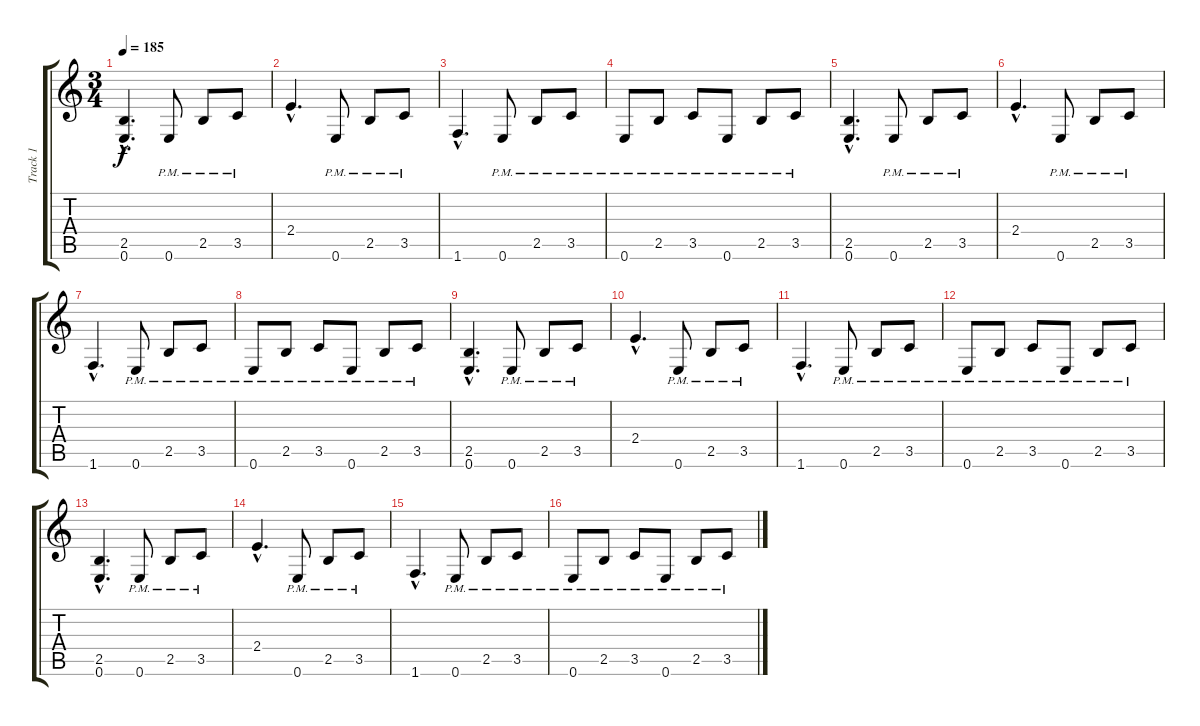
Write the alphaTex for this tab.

\track ("Track 1" "Track 1") {instrument distortionguitar}
\staff {score tabs}
\tuning (E4 B3 G3 D3 A2 E2) {hide}
\ts (3 4)
\tempo 185
\clef g2
\ks c
(2.5{hac} 0.6{hac}).4{d dy f} 0.6{pm}.8 2.5{pm}.8 3.5{pm}.8 |
2.4{hac}.4{d} 0.6{pm}.8 2.5{pm}.8 3.5{pm}.8 |
1.6{hac}.4{d} 0.6{pm}.8 2.5{pm}.8 3.5{pm}.8 |
0.6{pm}.8 2.5{pm}.8 3.5{pm}.8 0.6{pm}.8 2.5{pm}.8 3.5{pm}.8 |
(2.5{hac} 0.6{hac}).4{d} 0.6{pm}.8 2.5{pm}.8 3.5{pm}.8 |
2.4{hac}.4{d} 0.6{pm}.8 2.5{pm}.8 3.5{pm}.8 |
1.6{hac}.4{d} 0.6{pm}.8 2.5{pm}.8 3.5{pm}.8 |
0.6{pm}.8 2.5{pm}.8 3.5{pm}.8 0.6{pm}.8 2.5{pm}.8 3.5{pm}.8 |
(2.5{hac} 0.6{hac}).4{d} 0.6{pm}.8 2.5{pm}.8 3.5{pm}.8 |
2.4{hac}.4{d} 0.6{pm}.8 2.5{pm}.8 3.5{pm}.8 |
1.6{hac}.4{d} 0.6{pm}.8 2.5{pm}.8 3.5{pm}.8 |
0.6{pm}.8 2.5{pm}.8 3.5{pm}.8 0.6{pm}.8 2.5{pm}.8 3.5{pm}.8 |
(2.5{hac} 0.6{hac}).4{d} 0.6{pm}.8 2.5{pm}.8 3.5{pm}.8 |
2.4{hac}.4{d} 0.6{pm}.8 2.5{pm}.8 3.5{pm}.8 |
1.6{hac}.4{d} 0.6{pm}.8 2.5{pm}.8 3.5{pm}.8 |
0.6{pm}.8 2.5{pm}.8 3.5{pm}.8 0.6{pm}.8 2.5{pm}.8 3.5{pm}.8
